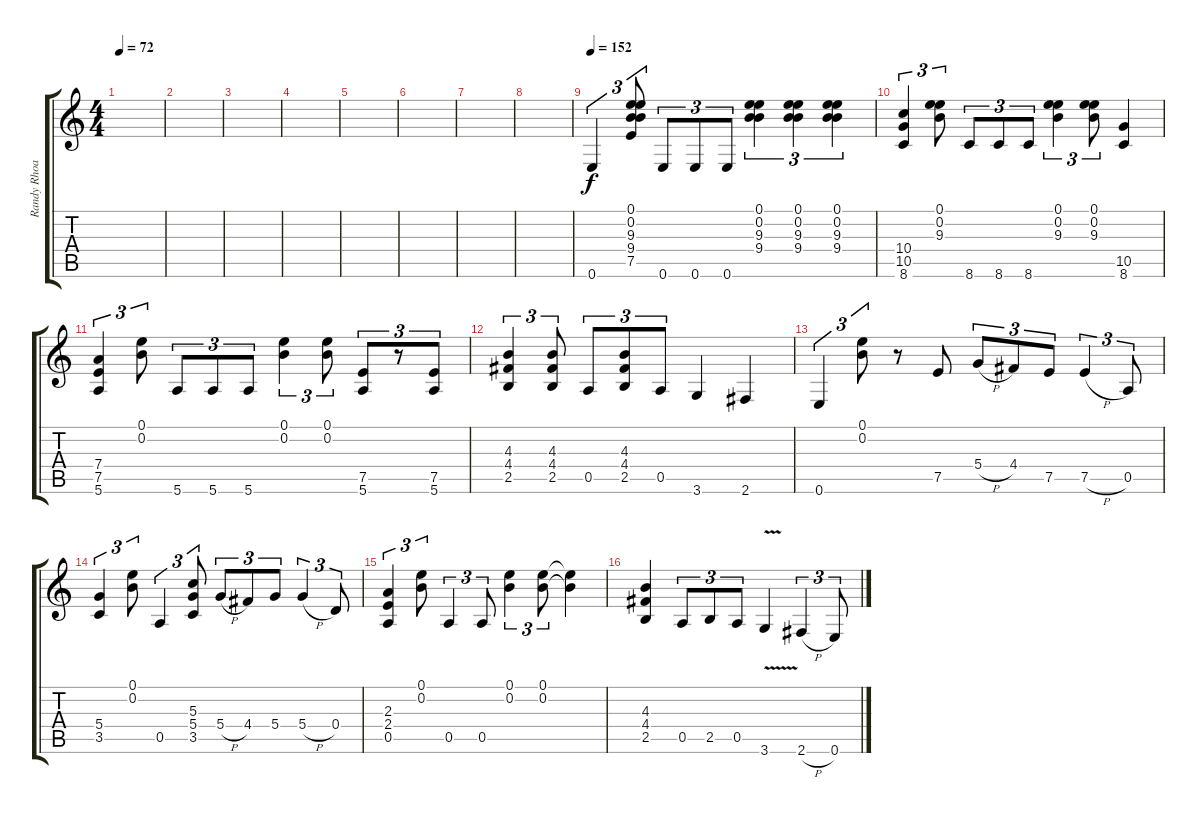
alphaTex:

\track ("Randy Rhoads" "Randy Rhoa") {instrument overdrivenguitar}
\staff {score tabs}
\tuning (E4 B3 G3 D3 A2 E2) {hide}
\ts (4 4)
\tempo 72
\clef g2
\ks c
|
|
|
|
|
|
|
|
\tempo 152
0.6.4{tu (3 2) volume 16 instrument overdrivenguitar} (0.1 0.2 9.3 9.4 7.5).8{tu (3 2)} 0.6.8{tu (3 2)} 0.6.8{tu (3 2)} 0.6.8{tu (3 2)} (0.1 0.2 9.3 9.4).4{tu (3 2)} (0.1 0.2 9.3 9.4).4{tu (3 2)} (0.1 0.2 9.3 9.4).4{tu (3 2)} |
(10.4 10.5 8.6).4{tu (3 2)} (0.1 0.2 9.3).8{tu (3 2)} 8.6.8{tu (3 2)} 8.6.8{tu (3 2)} 8.6.8{tu (3 2)} (0.1 0.2 9.3).4{tu (3 2)} (0.1 0.2 9.3).8{tu (3 2)} (10.5 8.6).4 |
(7.4 7.5 5.6).4{tu (3 2)} (0.1 0.2).8{tu (3 2)} 5.6.8{tu (3 2)} 5.6.8{tu (3 2)} 5.6.8{tu (3 2)} (0.1 0.2).4{tu (3 2)} (0.1 0.2).8{tu (3 2)} (7.5 5.6).8{tu (3 2)} r.8{tu (3 2)} (7.5 5.6).8{tu (3 2)} |
(4.3 4.4 2.5).4{tu (3 2)} (4.3 4.4 2.5).8{tu (3 2)} 0.5.8{tu (3 2)} (4.3 4.4 2.5).8{tu (3 2)} 0.5.8{tu (3 2)} 3.6.4 2.6.4 |
0.6.4{tu (3 2)} (0.1 0.2).8{tu (3 2)} r.8 7.5.8 5.4{h}.8{tu (3 2)} 4.4.8{tu (3 2)} 7.5.8{tu (3 2)} 7.5{h}.4{tu (3 2)} 0.5.8{tu (3 2)} |
(5.4 3.5).4{tu (3 2)} (0.1 0.2).8{tu (3 2)} 0.5.4{tu (3 2)} (5.3 5.4 3.5).8{tu (3 2)} 5.4{h}.8{tu (3 2)} 4.4.8{tu (3 2)} 5.4.8{tu (3 2)} 5.4{h}.4{tu (3 2)} 0.4.8{tu (3 2)} |
(2.3 2.4 0.5).4{tu (3 2)} (0.1 0.2).8{tu (3 2)} 0.5.4{tu (3 2)} 0.5.8{tu (3 2)} (0.1 0.2).4{tu (3 2)} (0.1 0.2).8{tu (3 2)} (0.1{t} 0.2{t}).4 |
(4.3 4.4 2.5).4 0.5.8{tu (3 2)} 2.5.8{tu (3 2)} 0.5.8{tu (3 2)} 3.6{v}.4 2.6{h}.4{tu (3 2)} 0.6.8{tu (3 2)}
